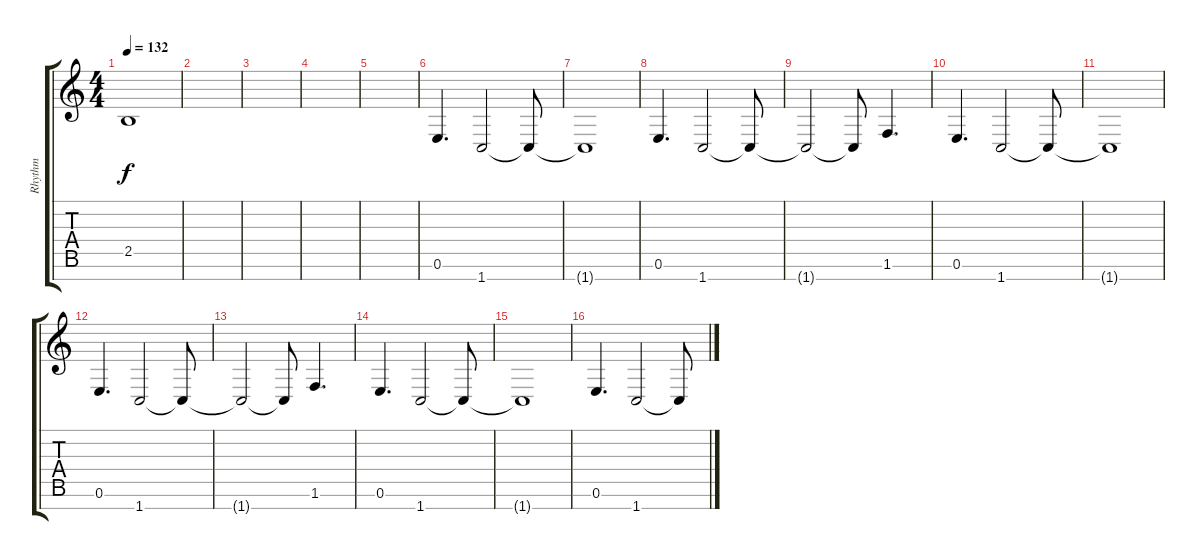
\track ("Rhythm" "Rhythm") {instrument distortionguitar}
\staff {score tabs}
\tuning (E4 B3 G3 D3 A2 E2 B1) {hide}
\ts (4 4)
\tempo 132
\clef g2
\ks c
2.5.1{dy f} |
|
|
|
|
0.6.4{d} 1.7.2 1.7{t}.8 |
1.7{t}.1 |
0.6.4{d} 1.7.2 1.7{t}.8 |
1.7{t}.2 1.7{t}.8 1.6.4{d} |
0.6.4{d} 1.7.2 1.7{t}.8 |
1.7{t}.1 |
0.6.4{d} 1.7.2 1.7{t}.8 |
1.7{t}.2 1.7{t}.8 1.6.4{d} |
0.6.4{d} 1.7.2 1.7{t}.8 |
1.7{t}.1 |
0.6.4{d} 1.7.2 1.7{t}.8
